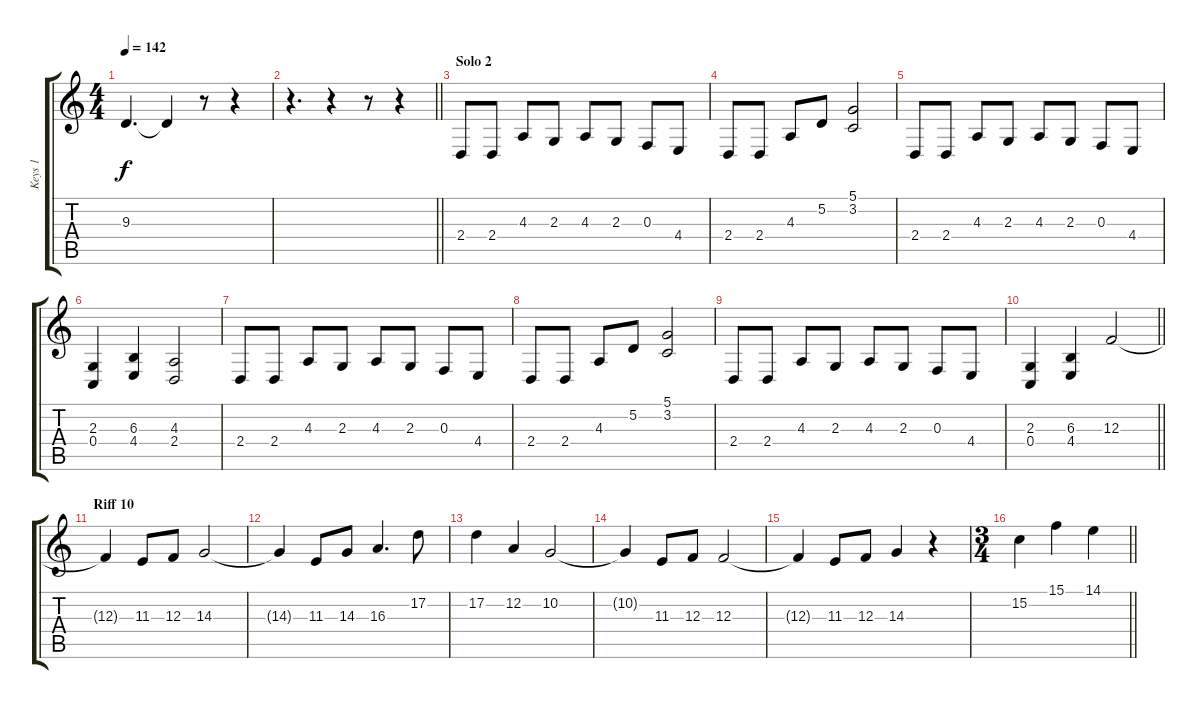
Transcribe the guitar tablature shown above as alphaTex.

\track ("Keys 1" "Keys 1") {instrument pad4choir}
\staff {score tabs}
\tuning (D4 A3 F3 C3 G2 D2) {hide}
\ts (4 4)
\tempo 142
\clef g2
\ks c
9.3{t}.4{d dy f} 9.3{t}.4 r.8 r.4 |
\barLineRight lightlight
r.4{d} r.4 r.8 r.4 |
\section ("" "Solo 2")
2.4.8{instrument harpsichord} 2.4.8 4.3.8 2.3.8 4.3.8 2.3.8 0.3.8 4.4.8 |
2.4.8 2.4.8 4.3.8 5.2.8 (5.1 3.2).2 |
2.4.8 2.4.8 4.3.8 2.3.8 4.3.8 2.3.8 0.3.8 4.4.8 |
(2.3 0.4).4 (6.3 4.4).4 (4.3 2.4).2 |
2.4.8 2.4.8 4.3.8 2.3.8 4.3.8 2.3.8 0.3.8 4.4.8 |
2.4.8 2.4.8 4.3.8 5.2.8 (5.1 3.2).2 |
2.4.8 2.4.8 4.3.8 2.3.8 4.3.8 2.3.8 0.3.8 4.4.8 |
\barLineRight lightlight
(2.3 0.4).4 (6.3 4.4).4 12.3.2{instrument pad4choir} |
\section ("" "Riff 10")
12.3{t}.4 11.3.8 12.3.8 14.3.2 |
14.3{t}.4 11.3.8 14.3.8 16.3.4{d} 17.2.8 |
17.2.4 12.2.4 10.2.2 |
10.2{t}.4 11.3.8 12.3.8 12.3.2 |
12.3{t}.4 11.3.8 12.3.8 14.3.4 r.4 |
\ts (3 4)
\barLineRight lightlight
15.2.4 15.1.4 14.1.4
